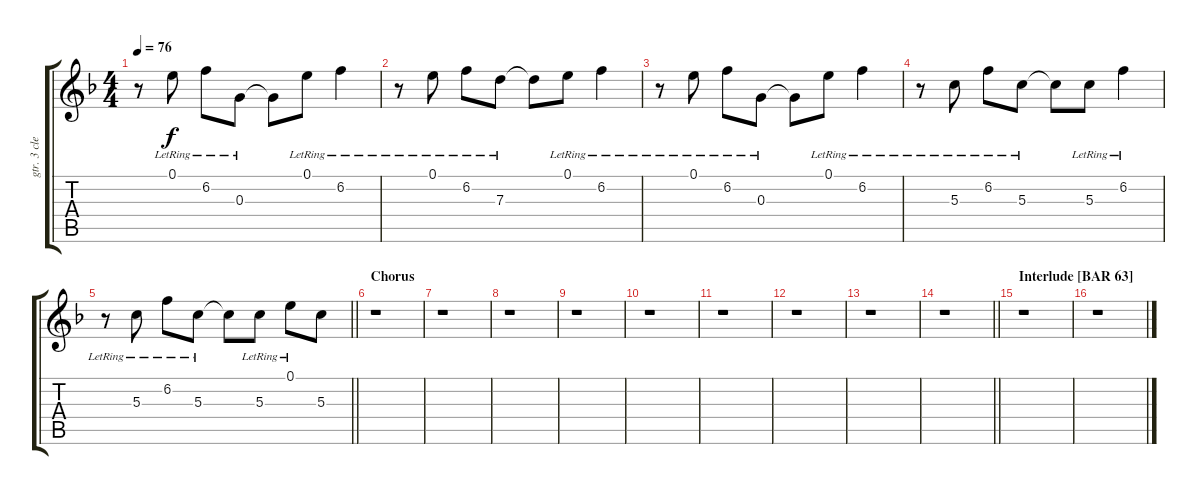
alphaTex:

\track ("gtr. 3 clean" "gtr. 3 cle") {instrument electricguitarjazz}
\staff {score tabs}
\tuning (E4 B3 G3 D3 A2 E2) {hide}
\ts (4 4)
\tempo 76
\clef g2
\ks f
r.8{dy f} 0.1{lr}.8 6.2{lr}.8 0.3{lr}.8 0.3{t}.8 0.1{lr}.8 6.2{lr}.4 |
r.8 0.1{lr}.8 6.2{lr}.8 7.3{lr}.8 7.3{t}.8 0.1{lr}.8 6.2{lr}.4 |
r.8 0.1{lr}.8 6.2{lr}.8 0.3{lr}.8 0.3{t}.8 0.1{lr}.8 6.2{lr}.4 |
r.8 5.3{lr}.8 6.2{lr}.8 5.3{lr}.8 5.3{t}.8 5.3{lr}.8 6.2{lr}.4 |
\barLineRight lightlight
r.8 5.3{lr}.8 6.2{lr}.8 5.3{lr}.8 5.3{t}.8 5.3{lr}.8 0.1{lr}.8 5.3.8 |
\section ("" "Chorus")
r.1 |
r.1 |
r.1 |
r.1 |
r.1 |
r.1 |
r.1 |
r.1 |
\barLineRight lightlight
r.1 |
\section ("" "Interlude [BAR 63]")
r.1 |
r.1
